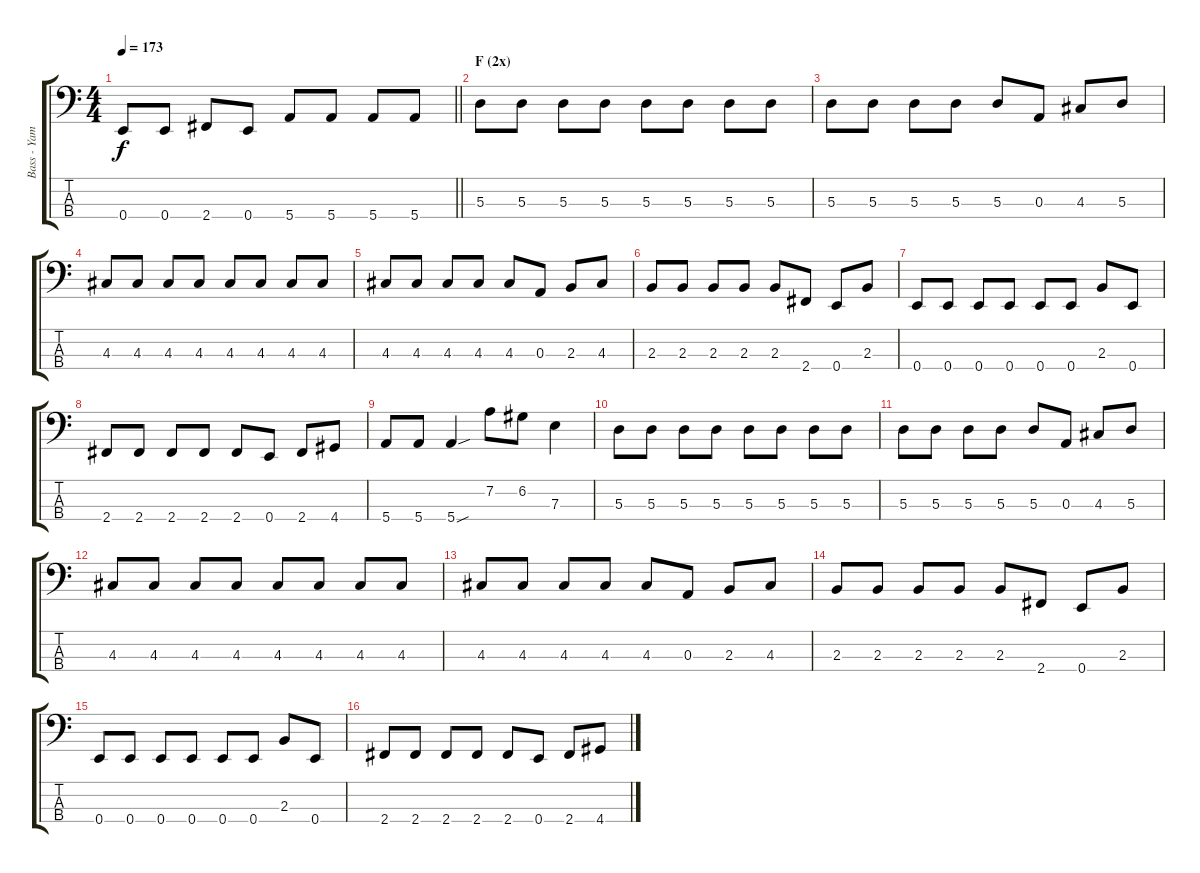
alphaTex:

\track ("Bass - Yamada" "Bass - Yam") {instrument electricbasspick}
\staff {score tabs}
\tuning (G2 D2 A1 E1) {hide}
\ts (4 4)
\tempo 173
\clef f4
\barLineRight lightlight
\ks c
0.4.8{dy f} 0.4.8 2.4.8 0.4.8 5.4.8 5.4.8 5.4.8 5.4.8 |
\section ("" "F (2x)")
5.3.8 5.3.8 5.3.8 5.3.8 5.3.8 5.3.8 5.3.8 5.3.8 |
5.3.8 5.3.8 5.3.8 5.3.8 5.3.8 0.3.8 4.3.8 5.3.8 |
4.3.8 4.3.8 4.3.8 4.3.8 4.3.8 4.3.8 4.3.8 4.3.8 |
4.3.8 4.3.8 4.3.8 4.3.8 4.3.8 0.3.8 2.3.8 4.3.8 |
2.3.8 2.3.8 2.3.8 2.3.8 2.3.8 2.4.8 0.4.8 2.3.8 |
0.4.8 0.4.8 0.4.8 0.4.8 0.4.8 0.4.8 2.3.8 0.4.8 |
2.4.8 2.4.8 2.4.8 2.4.8 2.4.8 0.4.8 2.4.8 4.4.8 |
5.4.8 5.4.8 5.4{sou}.4 7.2.8 6.2.8 7.3.4 |
5.3.8 5.3.8 5.3.8 5.3.8 5.3.8 5.3.8 5.3.8 5.3.8 |
5.3.8 5.3.8 5.3.8 5.3.8 5.3.8 0.3.8 4.3.8 5.3.8 |
4.3.8 4.3.8 4.3.8 4.3.8 4.3.8 4.3.8 4.3.8 4.3.8 |
4.3.8 4.3.8 4.3.8 4.3.8 4.3.8 0.3.8 2.3.8 4.3.8 |
2.3.8 2.3.8 2.3.8 2.3.8 2.3.8 2.4.8 0.4.8 2.3.8 |
0.4.8 0.4.8 0.4.8 0.4.8 0.4.8 0.4.8 2.3.8 0.4.8 |
2.4.8 2.4.8 2.4.8 2.4.8 2.4.8 0.4.8 2.4.8 4.4.8
